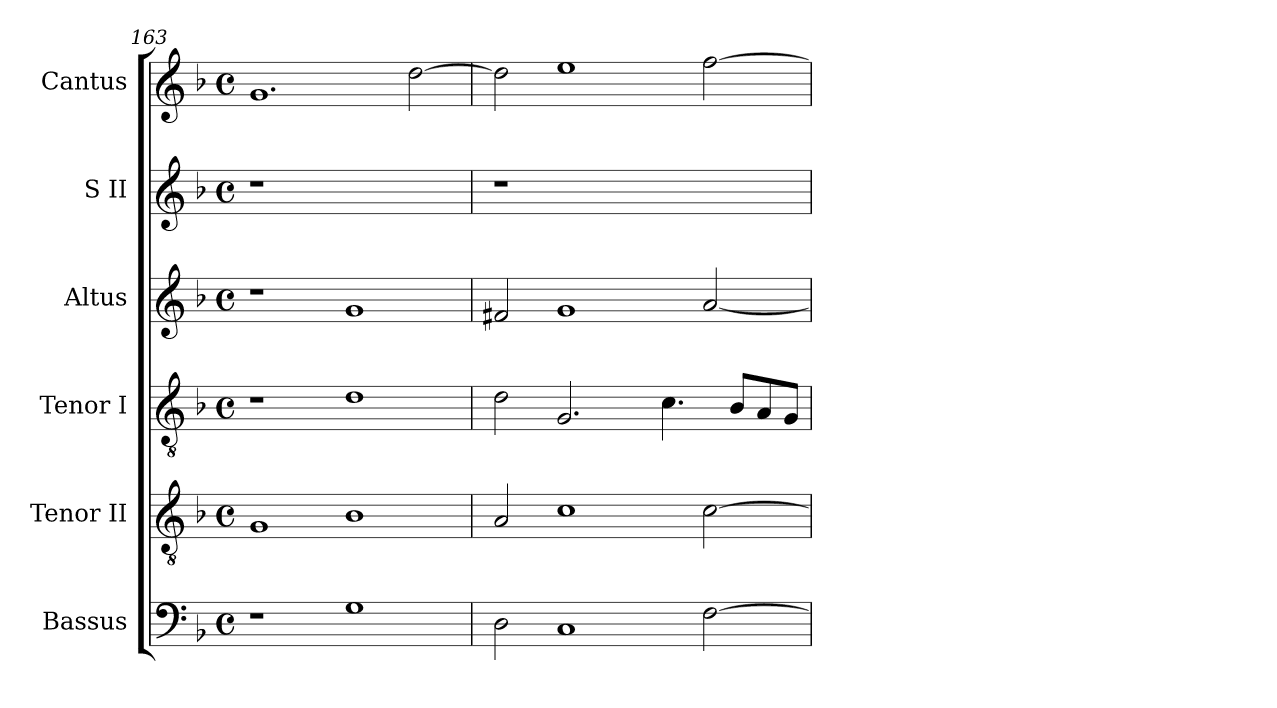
**kern	**kern	**kern	**kern	**kern	**kern
*part6	*part5	*part4	*part3	*part2	*part1
*staff6	*staff5	*staff4	*staff3	*staff2	*staff1
*I"Bassus	*I"Tenor II	*I"Tenor I	*I"Altus	*I"S II	*I"Cantus
*I'B	*I'T II	*I'T I	*I'A	*	*
!!LO:LB:g=z
*clefF4	*clefGv2	*clefGv2	*clefG2	*clefG2	*clefG2
*k[b-]	*k[b-]	*k[b-]	*k[b-]	*k[b-]	*k[b-]
*F:	*F:	*F:	*F:	*F:	*F:
*M4/4	*M4/4	*M4/4	*M4/4	*M4/4	*M4/4
*met(c)	*met(c)	*met(c)	*met(c)	*met(c)	*met(c)
=163	=163	=163	=163	=163	=163
1r	1G	1r	1r	1r	1.g
1G	1B-	1d	1g	1ryy	.
.	.	.	.	.	[>2dd\
=164	=164	=164	=164	=164	=164
2D\	2A/	2d\	2f#X/	1r	2dd\]
1C	1c	2.G/	1g	.	1ee
.	.	.	.	1ryy	.
.	.	4.c\	.	.	.
[>2F\	[>2c\	.	[<2a/	.	[>2ff\
.	.	8B-/L	.	.	.
.	.	8A/	.	.	.
.	.	8G/J	.	.	.
=	=	=	=	=	=
*-	*-	*-	*-	*-	*-
